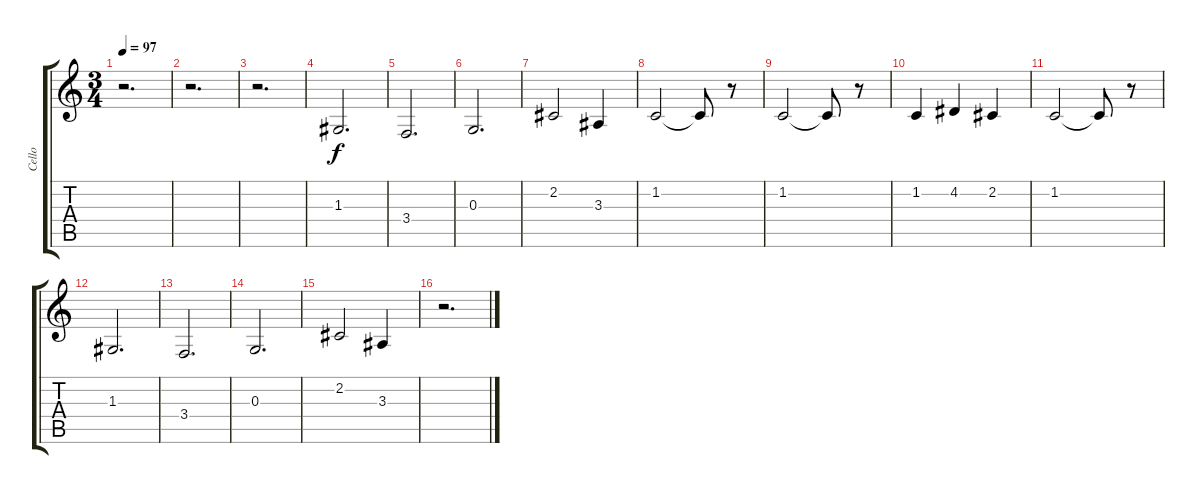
\track ("Cello" "Cello") {instrument cello}
\staff {score tabs}
\tuning (E4 B3 G3 D3 A2 E2) {hide}
\ts (3 4)
\tempo 97
\clef g2
\ks c
r.2{d dy f} |
r.2{d} |
r.2{d} |
1.3.2{d} |
3.4.2{d} |
0.3.2{d} |
2.2.2 3.3.4 |
1.2.2 1.2{t}.8 r.8 |
1.2.2 1.2{t}.8 r.8 |
1.2.4 4.2.4 2.2.4 |
1.2.2 1.2{t}.8 r.8 |
1.3.2{d} |
3.4.2{d} |
0.3.2{d} |
2.2.2 3.3.4 |
r.2{d}
